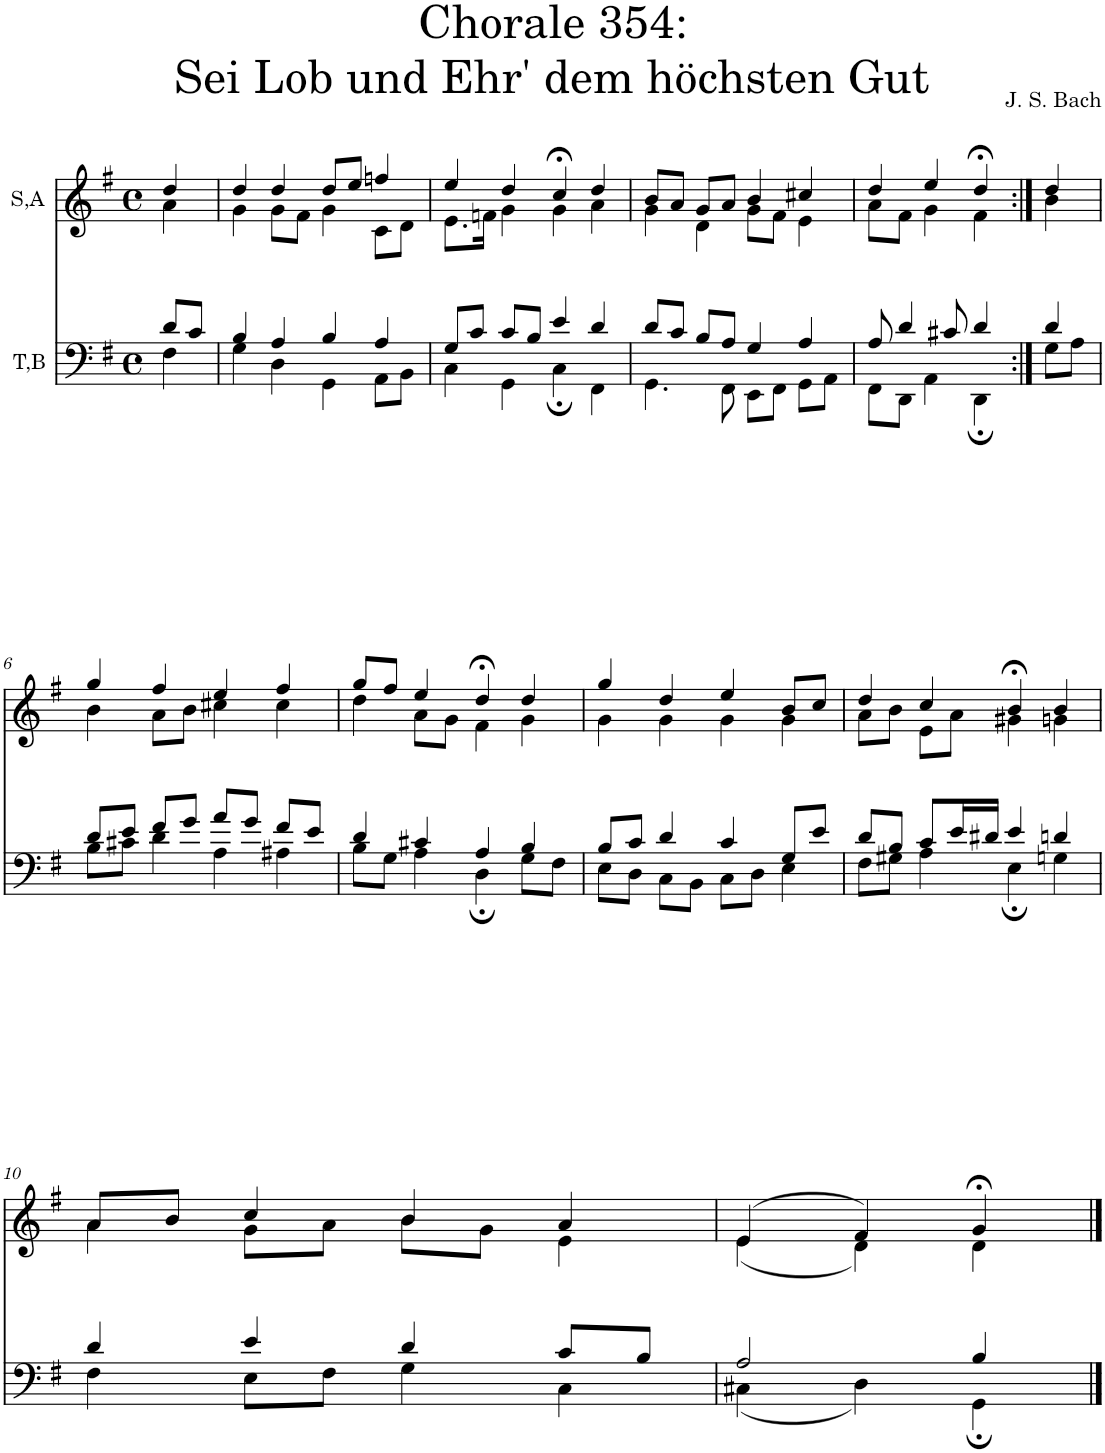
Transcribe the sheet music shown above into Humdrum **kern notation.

**kern	**kern
*part2	*part1
*staff2	*staff1
*I"T,B	*I"S,A
*clefF4	*clefG2
*k[f#]	*k[f#]
*M4/4	*M4/4
*met(c)	*met(c)
=	=
*^	*^
8d/L	4F#\	4dd/	4a\
8c/J	.	.	.
=1	=1	=1	=1
4B/	4G\	4dd/	4g\
4A/	4D\	4dd/	8g\L
.	.	.	8f#\J
4B/	4GG\	8dd/L	4g\
.	.	8ee/J	.
4A/	8AA\L	4ffn/	8c\L
.	8BB\J	.	8d\J
=2	=2	=2	=2
8G/L	4C\	4ee/	8.e\L
8c/J	.	.	.
.	.	.	16fn\Jk
8c/L	4GG\	4dd/	4g\
8B/J	.	.	.
4e/	4C;\	4cc;</	4g\
4d/	4FF#\	4dd/	4a\
=3	=3	=3	=3
8d/L	4.GG\	8b/L	4g\
8c/J	.	8a/J	.
8B/L	.	8g/L	4d\
8A/J	8FF#\	8a/J	.
4G/	8EE\L	4b/	8g\L
.	8FF#\J	.	8f#\J
4A/	8GG\L	4cc#X/	4e\
.	8AA\J	.	.
=1676	=1676	=1676	=1676
8A/	8FF#\L	4dd/	8a\L
4d/	8DD\J	.	8f#\J
.	4AA\	4ee/	4g\
8c#X/	.	.	.
4d/	4DD;\	4dd;</	4f#\
=1677:|!	=1677:|!	=1677:|!	=1677:|!
4d/	8G\L	4dd/	4b\
.	8A\J	.	.
!!LO:LB:g=z	!!
=6	=6	=6	=6
8d/L	8B\L	4gg/	4b\
8e/J	8c#X\J	.	.
8f#/L	4d\	4ff#/	8a\L
8g/J	.	.	8b\J
8a/L	4A\	4ee/	4cc#X\
8g/J	.	.	.
8f#/L	4A#X\	4ff#/	4cc#\
8e/J	.	.	.
=7	=7	=7	=7
4d/	8B\L	8gg/L	4dd\
.	8G\J	8ff#/J	.
4c#X/	4A\	4ee/	8a\L
.	.	.	8g\J
4A/	4D;\	4dd;</	4f#\
4B/	8G\L	4dd/	4g\
.	8F#\J	.	.
=8	=8	=8	=8
8B/L	8E\L	4gg/	4g\
8c/J	8D\J	.	.
4d/	8C\L	4dd/	4g\
.	8BB\J	.	.
4c/	8C\L	4ee/	4g\
.	8D\J	.	.
8G/L	4E\	8b/L	4g\
8e/J	.	8cc/J	.
=9	=9	=9	=9
8d/L	8F#\L	4dd/	8a\L
8B/J	8G#X\J	.	8b\J
8c/L	4A\	4cc/	8e\L
16e/L	.	.	8a\J
16d#X/JJ	.	.	.
4e/	4E;\	4b;</	4g#X\
4dn/	4Gn\	4b/	4gn\
!!LO:LB:g=z	!!
=10	=10	=10	=10
4d/	4F#\	8a/L	4a\
.	.	8b/J	.
4e/	8E\L	4cc/	8g\L
.	8F#\J	.	8a\J
4d/	4G\	4b/	8b\L
.	.	.	8g\J
8c/L	4C\	4a/	4e\
8B/J	.	.	.
=11	=11	=11	=11
2A/	(<4C#X\	(>4e/	(<4e\
.	4D\)	4f#/)	4d\)
4B/	4GG;\	4g;</	4d\
*v	*v	*	*
*	*v	*v
==	==
*-	*-
